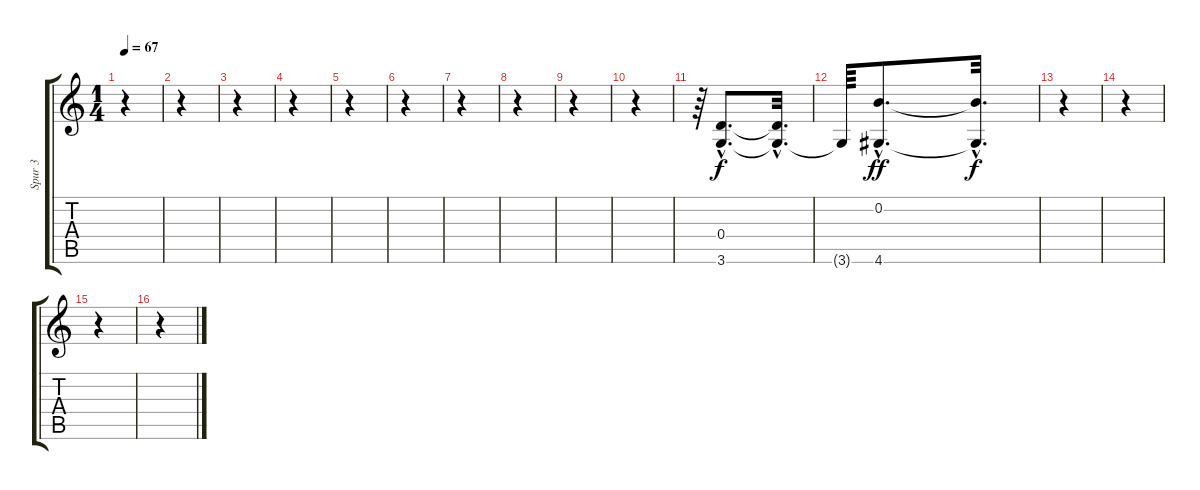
\track ("Spur 3" "Spur 3") {instrument acousticguitarnylon}
\staff {score tabs}
\tuning (E4 B3 G3 D3 A2 E2) {hide}
\ts (1 4)
\tempo 67
\clef g2
\ks c
r.4{dy f} |
r.4 |
r.4 |
r.4 |
r.4 |
r.4 |
r.4 |
r.4 |
r.4 |
r.4 |
r.64 (0.4{hac} 3.6{hac}).8{d volume 12 balance 8} (0.4{hac t} 3.6{hac t}).32{d} |
3.6{t}.64 (0.2{hac} 4.6{hac}).8{d dy ff} (0.2{hac t} 4.6{t}).32{d dy f} |
r.4 |
r.4 |
r.4 |
r.4
